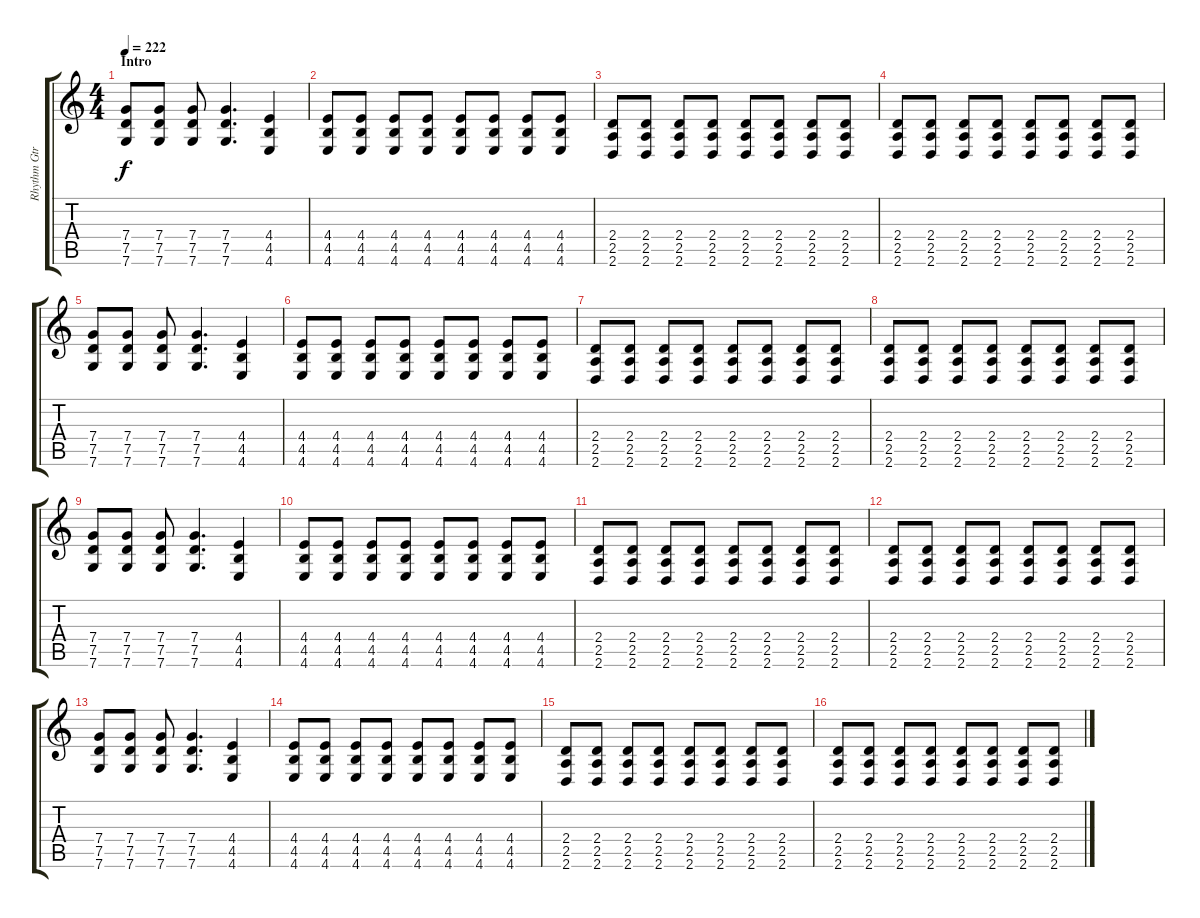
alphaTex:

\track ("Rhythm Gtr. Drop C" "Rhythm Gtr") {instrument distortionguitar}
\staff {score tabs}
\tuning (D4 A3 F3 C3 G2 C2) {hide}
\ts (4 4)
\section ("" "Intro")
\tempo 222
\clef g2
\ks c
(7.4 7.5 7.6).8{dy f} (7.4 7.5 7.6).8 (7.4 7.5 7.6).8 (7.4 7.5 7.6).4{d} (4.4 4.5 4.6).4 |
(4.4 4.5 4.6).8 (4.4 4.5 4.6).8 (4.4 4.5 4.6).8 (4.4 4.5 4.6).8 (4.4 4.5 4.6).8 (4.4 4.5 4.6).8 (4.4 4.5 4.6).8 (4.4 4.5 4.6).8 |
(2.4 2.5 2.6).8 (2.4 2.5 2.6).8 (2.4 2.5 2.6).8 (2.4 2.5 2.6).8 (2.4 2.5 2.6).8 (2.4 2.5 2.6).8 (2.4 2.5 2.6).8 (2.4 2.5 2.6).8 |
(2.4 2.5 2.6).8 (2.4 2.5 2.6).8 (2.4 2.5 2.6).8 (2.4 2.5 2.6).8 (2.4 2.5 2.6).8 (2.4 2.5 2.6).8 (2.4 2.5 2.6).8 (2.4 2.5 2.6).8 |
(7.4 7.5 7.6).8 (7.4 7.5 7.6).8 (7.4 7.5 7.6).8 (7.4 7.5 7.6).4{d} (4.4 4.5 4.6).4 |
(4.4 4.5 4.6).8 (4.4 4.5 4.6).8 (4.4 4.5 4.6).8 (4.4 4.5 4.6).8 (4.4 4.5 4.6).8 (4.4 4.5 4.6).8 (4.4 4.5 4.6).8 (4.4 4.5 4.6).8 |
(2.4 2.5 2.6).8 (2.4 2.5 2.6).8 (2.4 2.5 2.6).8 (2.4 2.5 2.6).8 (2.4 2.5 2.6).8 (2.4 2.5 2.6).8 (2.4 2.5 2.6).8 (2.4 2.5 2.6).8 |
(2.4 2.5 2.6).8 (2.4 2.5 2.6).8 (2.4 2.5 2.6).8 (2.4 2.5 2.6).8 (2.4 2.5 2.6).8 (2.4 2.5 2.6).8 (2.4 2.5 2.6).8 (2.4 2.5 2.6).8 |
(7.4 7.5 7.6).8 (7.4 7.5 7.6).8 (7.4 7.5 7.6).8 (7.4 7.5 7.6).4{d} (4.4 4.5 4.6).4 |
(4.4 4.5 4.6).8 (4.4 4.5 4.6).8 (4.4 4.5 4.6).8 (4.4 4.5 4.6).8 (4.4 4.5 4.6).8 (4.4 4.5 4.6).8 (4.4 4.5 4.6).8 (4.4 4.5 4.6).8 |
(2.4 2.5 2.6).8 (2.4 2.5 2.6).8 (2.4 2.5 2.6).8 (2.4 2.5 2.6).8 (2.4 2.5 2.6).8 (2.4 2.5 2.6).8 (2.4 2.5 2.6).8 (2.4 2.5 2.6).8 |
(2.4 2.5 2.6).8 (2.4 2.5 2.6).8 (2.4 2.5 2.6).8 (2.4 2.5 2.6).8 (2.4 2.5 2.6).8 (2.4 2.5 2.6).8 (2.4 2.5 2.6).8 (2.4 2.5 2.6).8 |
(7.4 7.5 7.6).8 (7.4 7.5 7.6).8 (7.4 7.5 7.6).8 (7.4 7.5 7.6).4{d} (4.4 4.5 4.6).4 |
(4.4 4.5 4.6).8 (4.4 4.5 4.6).8 (4.4 4.5 4.6).8 (4.4 4.5 4.6).8 (4.4 4.5 4.6).8 (4.4 4.5 4.6).8 (4.4 4.5 4.6).8 (4.4 4.5 4.6).8 |
(2.4 2.5 2.6).8 (2.4 2.5 2.6).8 (2.4 2.5 2.6).8 (2.4 2.5 2.6).8 (2.4 2.5 2.6).8 (2.4 2.5 2.6).8 (2.4 2.5 2.6).8 (2.4 2.5 2.6).8 |
(2.4 2.5 2.6).8 (2.4 2.5 2.6).8 (2.4 2.5 2.6).8 (2.4 2.5 2.6).8 (2.4 2.5 2.6).8 (2.4 2.5 2.6).8 (2.4 2.5 2.6).8 (2.4 2.5 2.6).8
